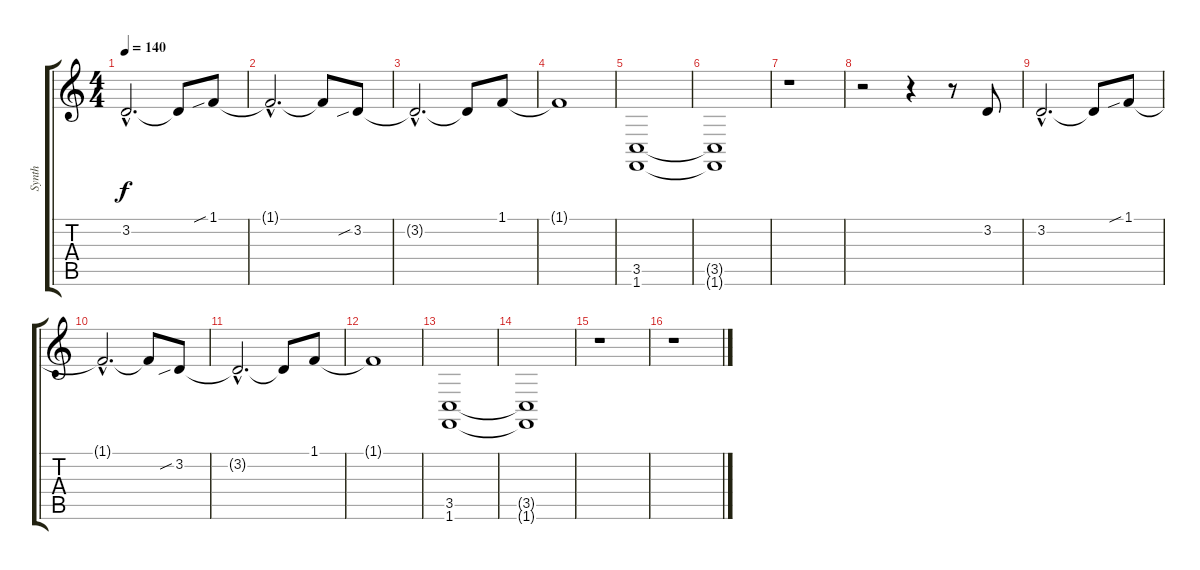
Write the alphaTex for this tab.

\track ("Synth" "Synth") {instrument acousticgrandpiano}
\staff {score tabs}
\tuning (E4 B3 G3 D3 A2 E2) {hide}
\ts (4 4)
\tempo 140
\clef g2
\ks c
3.2{hac}.2{d dy f} 3.2{t}.8 1.1{sib}.8 |
1.1{hac t}.2{d} 1.1{t}.8 3.2{sib}.8 |
3.2{hac t}.2{d} 3.2{t}.8 1.1.8 |
1.1{t}.1 |
(3.5 1.6).1 |
(3.5{t} 1.6{t}).1 |
r.1 |
r.2 r.4 r.8 3.2.8 |
3.2{hac}.2{d} 3.2{t}.8 1.1{sib}.8 |
1.1{hac t}.2{d} 1.1{t}.8 3.2{sib}.8 |
3.2{hac t}.2{d} 3.2{t}.8 1.1.8 |
1.1{t}.1 |
(3.5 1.6).1 |
(3.5{t} 1.6{t}).1 |
r.1 |
r.1
